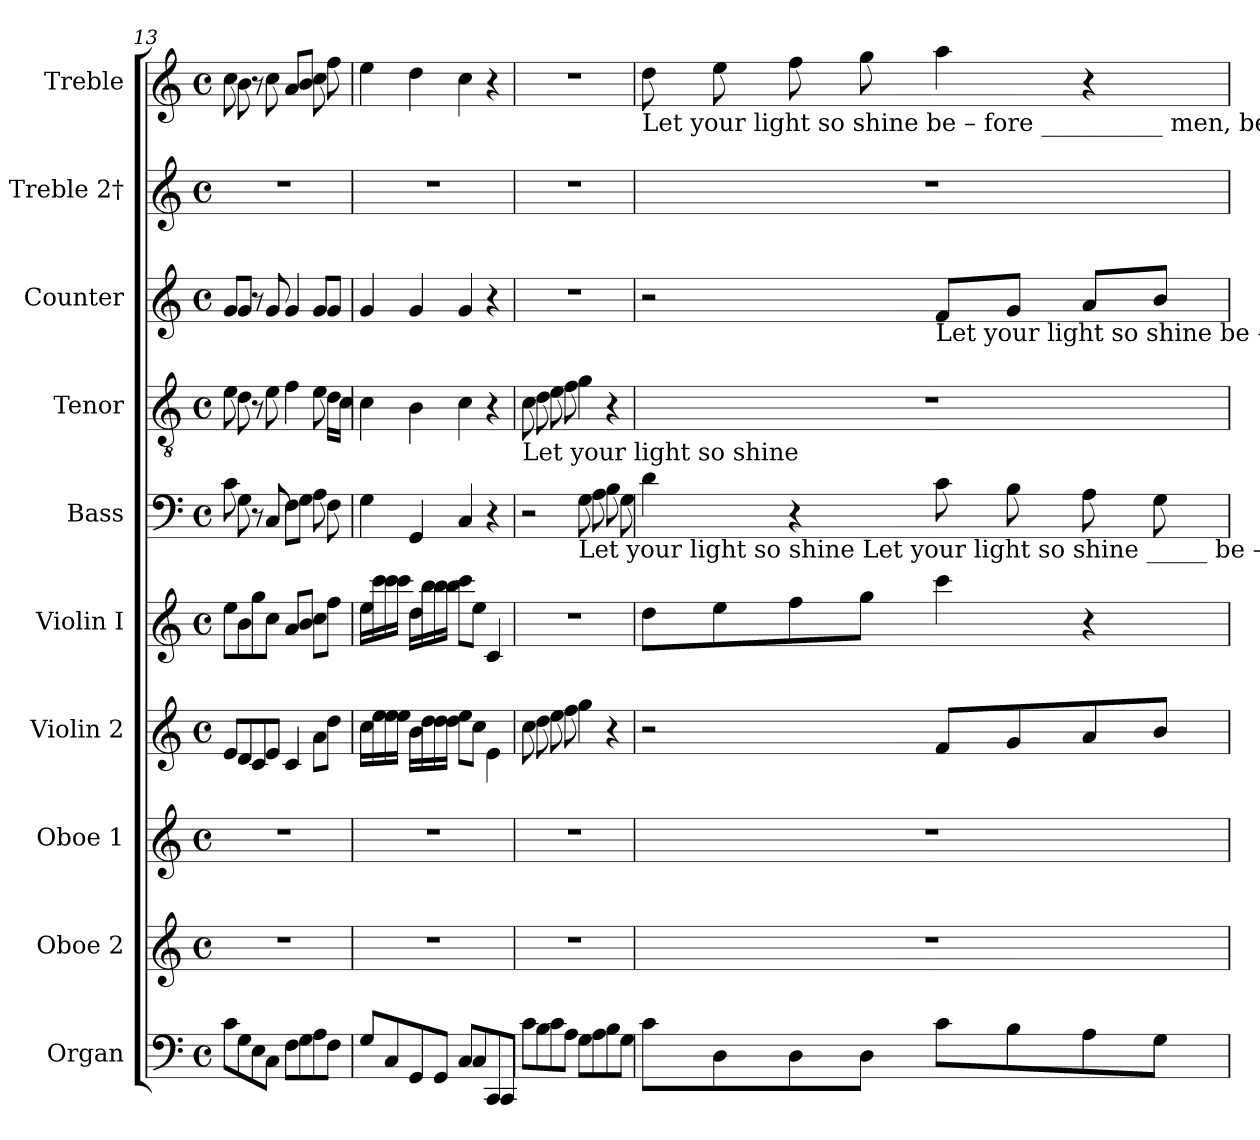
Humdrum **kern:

**kern	**kern	**kern	**kern	**kern	**kern	**kern	**kern	**kern	**kern
*part10	*part9	*part8	*part7	*part6	*part5	*part4	*part3	*part2	*part1
*staff10	*staff9	*staff8	*staff7	*staff6	*staff5	*staff4	*staff3	*staff2	*staff1
*I"Organ	*I"Oboe 2	*I"Oboe 1	*I"Violin 2	*I"Violin  I	*I"Bass	*I"Tenor	*I"Counter	*I"Treble 2†	*I"Treble
*I'Org.	*I'Ob. 2	*I'Ob. 1	*I'Vln. 2	*I'Vln.  I	*I'B.	*I'T.	*I'C.	*I'Tr. 2†	*I'Tr.
*clefF4	*clefG2	*clefG2	*clefG2	*clefG2	*clefF4	*clefGv2	*clefG2	*clefG2	*clefG2
*k[]	*k[]	*k[]	*k[]	*k[]	*k[]	*k[]	*k[]	*k[]	*k[]
*M4/4	*M4/4	*M4/4	*M4/4	*M4/4	*M4/4	*M4/4	*M4/4	*M4/4	*M4/4
*met(c)	*met(c)	*met(c)	*met(c)	*met(c)	*met(c)	*met(c)	*met(c)	*met(c)	*met(c)
=13	=13	=13	=13	=13	=13	=13	=13	=13	=13
8c\L	1r	1r	8e/L	8ee\L	8c\	8e\	8g/L	1r	8cc\
8G\	.	.	8d/	8b\	8G\	8d\	8g/J	.	8b\
8E\	.	.	8c/	8gg\	8r	8r	8r	.	8r
8C\J	.	.	8e/J	8cc\J	8C/	8e\	8g/	.	8cc\
8F\L	.	.	4c/	8a/L	8F\L	4f\	4g/	.	8a/L
8G\	.	.	.	8b/J	8G\J	.	.	.	8b/J
8A\	.	.	8a\L	8cc\L	8A\	8e\	8g/L	.	8cc\
8F\J	.	.	8dd\J	8ff\J	8F\	16d\LL	8g/J	.	8ff\
.	.	.	.	.	.	16c\JJ	.	.	.
=14	=14	=14	=14	=14	=14	=14	=14	=14	=14
8G/L	1r	1r	16cc\LL	16ee\LL	4G\	4c\	4g/	1r	4ee\
.	.	.	16ee\	16ccc\	.	.	.	.	.
8C/	.	.	16ee\	16ccc\	.	.	.	.	.
.	.	.	16ee\JJ	16ccc\JJ	.	.	.	.	.
8GG/	.	.	16b\LL	16dd\LL	4GG/	4B\	4g/	.	4dd\
.	.	.	16dd\	16bb\	.	.	.	.	.
8GG/J	.	.	16dd\	16bb\	.	.	.	.	.
.	.	.	16dd\JJ	16bb\JJ	.	.	.	.	.
8C/L	.	.	8ee\L	8ccc\L	4C/	4c\	4g/	.	4cc\
8C/	.	.	8cc\J	8ee\J	.	.	.	.	.
8CC/	.	.	4e\	4c/	4r	4r	4r	.	4r
8CC/J	.	.	.	.	.	.	.	.	.
!!LO:PB:g=z
=15	=15	=15	=15	=15	=15	=15	=15	=15	=15
!	!	!	!	!	!	!LO:TX:b:t=Let your light so shine	!	!	!
8c\L	1r	1r	8cc\	1r	2r	8c\	1r	1r	1r
8B\	.	.	8dd\	.	.	8d\	.	.	.
8c\	.	.	8ee\	.	.	8e\	.	.	.
8A\J	.	.	8ff\	.	.	8f\	.	.	.
!	!	!	!	!	!LO:TX:b:t=Let your light so shine                 Let your light so  shine _____   be – fore __________      men,       be – fore ____	!	!	!	!
8G\L	.	.	4gg\	.	8G\	4g\	.	.	.
8A\	.	.	.	.	8A\	.	.	.	.
8B\	.	.	4r	.	8B\	4r	.	.	.
8G\J	.	.	.	.	8G\	.	.	.	.
=16	=16	=16	=16	=16	=16	=16	=16	=16	=16
!	!	!	!	!	!	!	!	!	!LO:TX:b:t=Let your light so shine                                         be – fore __________      men,       be – fore
8c\L	1r	1r	2r	8dd\L	4d\	1r	2r	1r	8dd\
8D\	.	.	.	8ee\	.	.	.	.	8ee\
8D\	.	.	.	8ff\	4r	.	.	.	8ff\
8D\J	.	.	.	8gg\J	.	.	.	.	8gg\
!	!	!	!	!	!	!	!LO:TX:b:t=Let your light so shine                be – fore __________      men,       be – fore	!	!
8c\L	.	.	8f/L	4ccc\	8c\	.	8f/L	.	4aa\
8B\	.	.	8g/	.	8B\	.	8g/J	.	.
8A\	.	.	8a/	4r	8A\	.	8a/L	.	4r
8G\J	.	.	8b/J	.	8G\	.	8b/J	.	.
=	=	=	=	=	=	=	=	=	=
*-	*-	*-	*-	*-	*-	*-	*-	*-	*-
